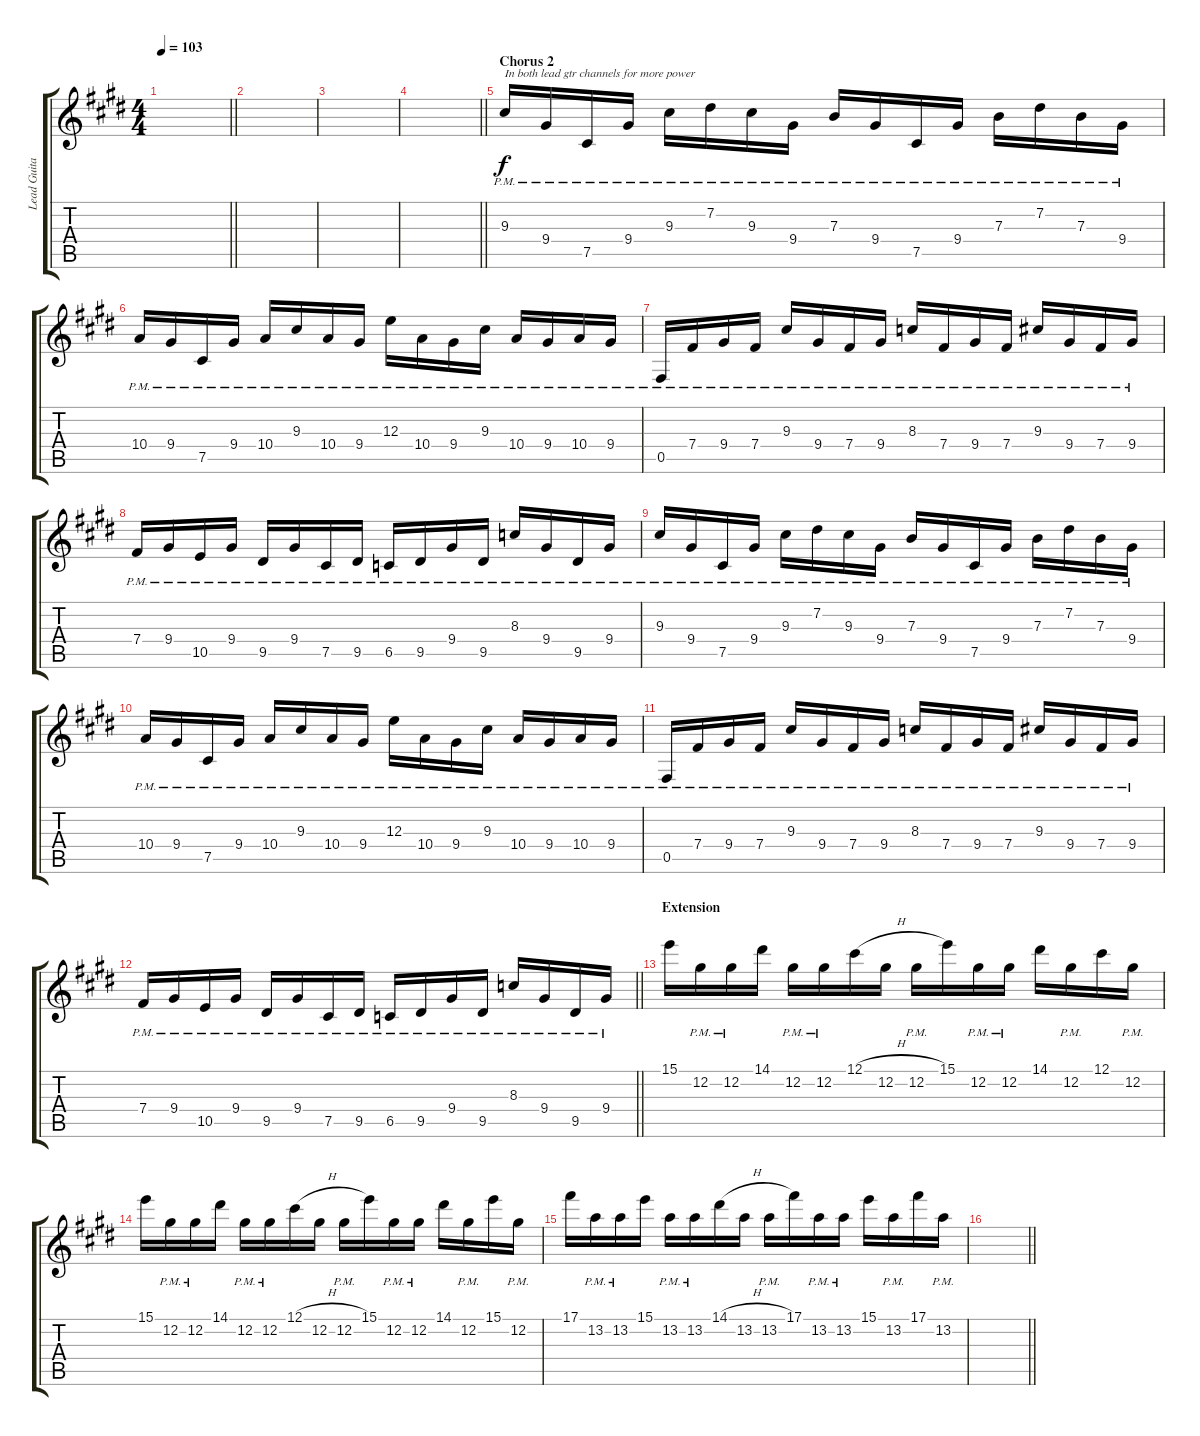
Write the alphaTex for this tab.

\track ("Lead Guitar" "Lead Guita") {instrument distortionguitar}
\staff {score tabs}
\tuning (Db4 Ab3 E3 B2 Gb2 Db2) {hide}
\ts (4 4)
\tempo 103
\clef g2
\barLineRight lightlight
\ks c#minor
|
|
|
\barLineRight lightlight
|
\section ("" "Chorus 2")
9.3{pm}.16{txt "In both lead gtr channels for more power" balance 8} 9.4{pm}.16 7.5{pm}.16 9.4{pm}.16 9.3{pm}.16 7.2{pm}.16 9.3{pm}.16 9.4{pm}.16 7.3{pm}.16 9.4{pm}.16 7.5{pm}.16 9.4{pm}.16 7.3{pm}.16 7.2{pm}.16 7.3{pm}.16 9.4{pm}.16 |
10.4{pm}.16 9.4{pm}.16 7.5{pm}.16 9.4{pm}.16 10.4{pm}.16 9.3{pm}.16 10.4{pm}.16 9.4{pm}.16 12.3{pm}.16 10.4{pm}.16 9.4{pm}.16 9.3{pm}.16 10.4{pm}.16 9.4{pm}.16 10.4{pm}.16 9.4{pm}.16 |
0.5{pm}.16 7.4{pm}.16 9.4{pm}.16 7.4{pm}.16 9.3{pm}.16 9.4{pm}.16 7.4{pm}.16 9.4{pm}.16 8.3{pm}.16 7.4{pm}.16 9.4{pm}.16 7.4{pm}.16 9.3{pm}.16 9.4{pm}.16 7.4{pm}.16 9.4{pm}.16 |
7.4{pm}.16 9.4{pm}.16 10.5{pm}.16 9.4{pm}.16 9.5{pm}.16 9.4{pm}.16 7.5{pm}.16 9.5{pm}.16 6.5{pm}.16 9.5{pm}.16 9.4{pm}.16 9.5{pm}.16 8.3{pm}.16 9.4{pm}.16 9.5{pm}.16 9.4{pm}.16 |
9.3{pm}.16 9.4{pm}.16 7.5{pm}.16 9.4{pm}.16 9.3{pm}.16 7.2{pm}.16 9.3{pm}.16 9.4{pm}.16 7.3{pm}.16 9.4{pm}.16 7.5{pm}.16 9.4{pm}.16 7.3{pm}.16 7.2{pm}.16 7.3{pm}.16 9.4{pm}.16 |
10.4{pm}.16 9.4{pm}.16 7.5{pm}.16 9.4{pm}.16 10.4{pm}.16 9.3{pm}.16 10.4{pm}.16 9.4{pm}.16 12.3{pm}.16 10.4{pm}.16 9.4{pm}.16 9.3{pm}.16 10.4{pm}.16 9.4{pm}.16 10.4{pm}.16 9.4{pm}.16 |
0.5{pm}.16 7.4{pm}.16 9.4{pm}.16 7.4{pm}.16 9.3{pm}.16 9.4{pm}.16 7.4{pm}.16 9.4{pm}.16 8.3{pm}.16 7.4{pm}.16 9.4{pm}.16 7.4{pm}.16 9.3{pm}.16 9.4{pm}.16 7.4{pm}.16 9.4{pm}.16 |
\barLineRight lightlight
7.4{pm}.16 9.4{pm}.16 10.5{pm}.16 9.4{pm}.16 9.5{pm}.16 9.4{pm}.16 7.5{pm}.16 9.5{pm}.16 6.5{pm}.16 9.5{pm}.16 9.4{pm}.16 9.5{pm}.16 8.3{pm}.16 9.4{pm}.16 9.5{pm}.16 9.4{pm}.16 |
\section ("" "Extension")
15.1.16{balance 0} 12.2{pm}.16 12.2{pm}.16 14.1.16 12.2{pm}.16 12.2{pm}.16 12.1{h}.16 12.2.16 12.2{pm}.16 15.1.16 12.2{pm}.16 12.2{pm}.16 14.1.16 12.2{pm}.16 12.1.16 12.2{pm}.16 |
15.1.16 12.2{pm}.16 12.2{pm}.16 14.1.16 12.2{pm}.16 12.2{pm}.16 12.1{h}.16 12.2.16 12.2{pm}.16 15.1.16 12.2{pm}.16 12.2{pm}.16 14.1.16 12.2{pm}.16 15.1.16 12.2{pm}.16 |
17.1.16 13.2{pm}.16 13.2{pm}.16 15.1.16 13.2{pm}.16 13.2{pm}.16 14.1{h}.16 13.2.16 13.2{pm}.16 17.1.16 13.2{pm}.16 13.2{pm}.16 15.1.16 13.2{pm}.16 17.1.16 13.2{pm}.16 |
\barLineRight lightlight
